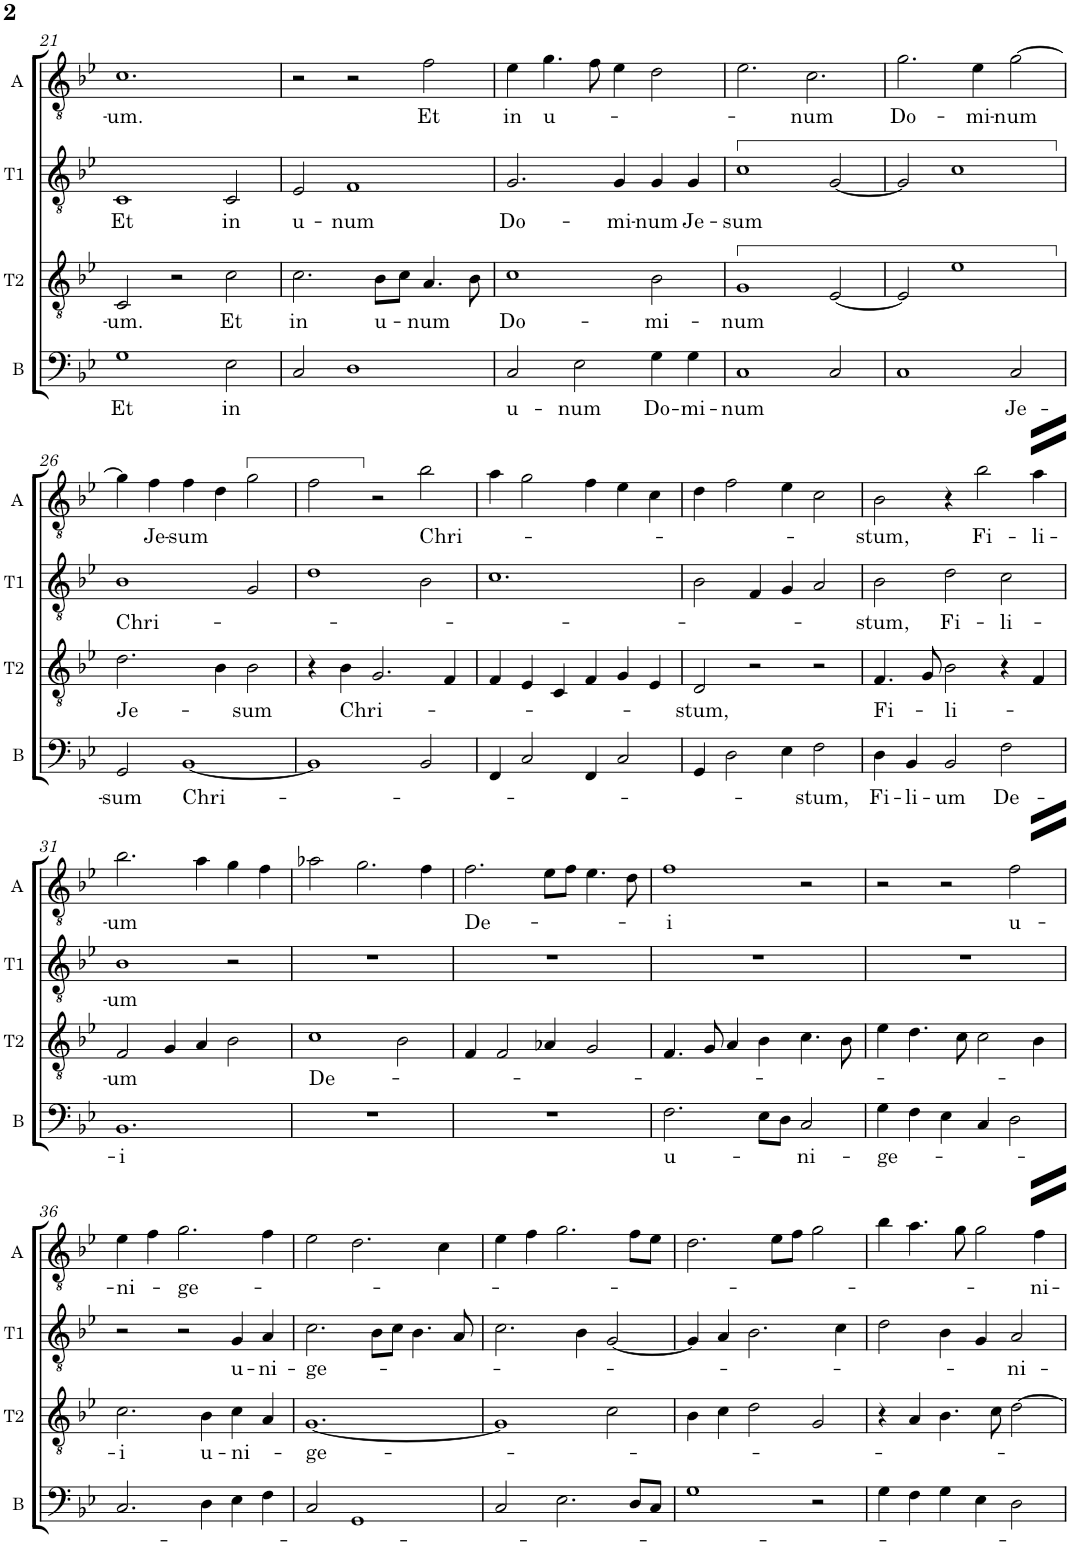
**kern	**text	**kern	**text	**kern	**text	**kern	**text
*part4	*part4	*part3	*part3	*part2	*part2	*part1	*part1
*staff4	*staff4	*staff3	*staff3	*staff2	*staff2	*staff1	*staff1
*I"B	*	*I"T2	*	*I"T1	*	*I"A	*
*I'B	*	*I'T2	*	*I'T1	*	*I'A	*
!!LO:PB:g=z
*clefF4	*	*clefGv2	*	*clefGv2	*	*clefGv2	*
*k[b-e-]	*	*k[b-e-]	*	*k[b-e-]	*	*k[b-e-]	*
*M3/2	*	*M3/2	*	*M3/2	*	*M3/2	*
=21	=21	=21	=21	=21	=21	=21	=21
!	!LO:LY:b	!	!LO:LY:b	!	!LO:LY:b	!	!LO:LY:b
1G	Et	2C/	-um.	1C	Et	1.c	-um.
.	.	2r	.	.	.	.	.
!	!LO:LY:b	!	!LO:LY:b	!	!LO:LY:b	!	!
2E-\	in	2c\	Et	2C/	in	.	.
=22	=22	=22	=22	=22	=22	=22	=22
!	!	!	!LO:LY:b	!	!LO:LY:b	!	!
2C/	.	2.c\	in	2E-/	u-	2r	.
!	!	!	!	!	!LO:LY:b	!	!
1D	.	.	.	1F	-num	2r	.
!	!	!	!LO:LY:b	!	!	!	!
.	.	8B-\L	u-	.	.	.	.
.	.	8c\J	.	.	.	.	.
!	!	!	!LO:LY:b	!	!	!	!LO:LY:b
.	.	4.A/	-num	.	.	2f\	Et
.	.	8B-\	.	.	.	.	.
=23	=23	=23	=23	=23	=23	=23	=23
!	!LO:LY:b	!	!LO:LY:b	!	!LO:LY:b	!	!LO:LY:b
2C/	u-	1c	Do-	2.G/	Do-	4e-\	in
!	!	!	!	!	!	!	!LO:LY:b
.	.	.	.	.	.	4.g\	u-
!	!LO:LY:b	!	!	!	!	!	!
2E-\	-num	.	.	.	.	.	.
.	.	.	.	.	.	8f\	.
!	!	!	!	!	!LO:LY:b	!	!
.	.	.	.	4G/	-mi-	4e-\	.
!	!LO:LY:b	!	!LO:LY:b	!	!LO:LY:b	!	!
4G\	Do-	2B-\	-mi-	4G/	-num	2d\	.
!	!LO:LY:b	!	!	!	!LO:LY:b	!	!
4G\	-mi-	.	.	4G/	Je-	.	.
=24	=24	=24	=24	=24	=24	=24	=24
!	!LO:LY:b	!	!LO:LY:b	!	!LO:LY:b	!	!
1C	-num	1G	-num	1c	-sum	2.e-\	.
!	!	!	!	!	!	!	!LO:LY:b
.	.	.	.	.	.	2.c\	-num
2C/	.	[2E-/	.	[2G/	.	.	.
=25	=25	=25	=25	=25	=25	=25	=25
!	!	!	!	!	!	!	!LO:LY:b
1C	.	2E-/]	.	2G/]	.	2.g\	Do-
.	.	1e-	.	1c	.	.	.
!	!	!	!	!	!	!	!LO:LY:b
.	.	.	.	.	.	4e-\	-mi-
!	!LO:LY:b	!	!	!	!	!	!LO:LY:b
2C/	Je-	.	.	.	.	[2g\	-num
!!LO:LB:g=z
=26	=26	=26	=26	=26	=26	=26	=26
!	!LO:LY:b	!	!LO:LY:b	!	!LO:LY:b	!	!
2GG/	-sum	2.d\	Je-	1B-	Chri-	4g\]	.
!	!	!	!	!	!	!	!LO:LY:b
.	.	.	.	.	.	4f\	Je-
!	!LO:LY:b	!	!	!	!	!	!LO:LY:b
[1BB-	Chri-	.	.	.	.	4f\	-sum
.	.	4B-\	.	.	.	4d\	.
!	!	!	!LO:LY:b	!	!	!	!
.	.	2B-\	-sum	2G/	.	2g\	.
=27	=27	=27	=27	=27	=27	=27	=27
1BB-]	.	4r	.	1d	.	2f\	.
!	!	!	!LO:LY:b	!	!	!	!
.	.	4B-\	Chri-	.	.	.	.
.	.	2.G/	.	.	.	2r	.
!	!	!	!	!	!	!	!LO:LY:b
2BB-/	.	.	.	2B-\	.	2b-\	Chri-
.	.	4F/	.	.	.	.	.
=28	=28	=28	=28	=28	=28	=28	=28
4FF/	.	4F/	.	1.c	.	4a\	.
2C/	.	4E-/	.	.	.	2g\	.
.	.	4C/	.	.	.	.	.
4FF/	.	4F/	.	.	.	4f\	.
2C/	.	4G/	.	.	.	4e-\	.
.	.	4E-/	.	.	.	4c\	.
=29	=29	=29	=29	=29	=29	=29	=29
!	!	!	!LO:LY:b	!	!	!	!
4GG/	.	2D/	-stum,	2B-\	.	4d\	.
2D\	.	.	.	.	.	2f\	.
.	.	2r	.	4F/	.	.	.
4E-\	.	.	.	4G/	.	4e-\	.
!	!LO:LY:b	!	!	!	!	!	!
2F\	-stum,	2r	.	2A/	.	2c\	.
=30	=30	=30	=30	=30	=30	=30	=30
!	!LO:LY:b	!	!LO:LY:b	!	!LO:LY:b	!	!LO:LY:b
4D\	Fi-	4.F/	Fi-	2B-\	-stum,	2B-\	-stum,
!	!LO:LY:b	!	!	!	!	!	!
4BB-/	-li-	.	.	.	.	.	.
.	.	8G/	.	.	.	.	.
!	!LO:LY:b	!	!LO:LY:b	!	!LO:LY:b	!	!
2BB-/	-um	2B-\	-li-	2d\	Fi-	4r	.
!	!	!	!	!	!	!	!LO:LY:b
.	.	.	.	.	.	2b-\	Fi-
!	!LO:LY:b	!	!	!	!LO:LY:b	!	!
2F\	De-	4r	.	2c\	-li-	.	.
!	!	!	!	!	!	!	!LO:LY:b
.	.	4F/	.	.	.	4a\	-li-
!!LO:LB:g=z
=31	=31	=31	=31	=31	=31	=31	=31
!	!LO:LY:b	!	!LO:LY:b	!	!LO:LY:b	!	!LO:LY:b
1.BB-	-i	2F/	-um	1B-	-um	2.b-\	-um
.	.	4G/	.	.	.	.	.
.	.	4A/	.	.	.	4a\	.
.	.	2B-\	.	2r	.	4g\	.
.	.	.	.	.	.	4f\	.
=32	=32	=32	=32	=32	=32	=32	=32
!	!	!	!LO:LY:b	!	!	!	!
1.r	.	1c	De-	1.r	.	2a-X\	.
.	.	.	.	.	.	2.g\	.
.	.	2B-\	.	.	.	.	.
.	.	.	.	.	.	4f\	.
=33	=33	=33	=33	=33	=33	=33	=33
!	!	!	!	!	!	!	!LO:LY:b
1.r	.	4F/	.	1.r	.	2.f\	De-
.	.	2F/	.	.	.	.	.
.	.	4A-X/	.	.	.	8e-\L	.
.	.	.	.	.	.	8f\J	.
.	.	2G/	.	.	.	4.e-\	.
.	.	.	.	.	.	8d\	.
=34	=34	=34	=34	=34	=34	=34	=34
!	!LO:LY:b	!	!	!	!	!	!LO:LY:b
2.F\	u-	4.F/	.	1.r	.	1f	-i
.	.	8G/	.	.	.	.	.
.	.	4A/	.	.	.	.	.
8E-\L	.	4B-\	.	.	.	.	.
8D\J	.	.	.	.	.	.	.
!	!LO:LY:b	!	!	!	!	!	!
2C/	ni-	4.c\	.	.	.	2r	.
.	.	8B-\	.	.	.	.	.
=35	=35	=35	=35	=35	=35	=35	=35
!	!LO:LY:b	!	!	!	!	!	!
4G\	-ge-	4e-\	.	1.r	.	2r	.
4F\	.	4.d\	.	.	.	.	.
4E-\	.	.	.	.	.	2r	.
.	.	8c\	.	.	.	.	.
4C/	.	2c\	.	.	.	.	.
!	!	!	!	!	!	!	!LO:LY:b
2D\	.	.	.	.	.	2f\	u-
.	.	4B-\	.	.	.	.	.
!!LO:LB:g=z
=36	=36	=36	=36	=36	=36	=36	=36
!	!	!	!LO:LY:b	!	!	!	!LO:LY:b
2.C/	.	2.c\	-i	2r	.	4e-\	-ni-
.	.	.	.	.	.	4f\	.
!	!	!	!	!	!	!	!LO:LY:b
.	.	.	.	2r	.	2.g\	-ge-
!	!	!	!LO:LY:b	!	!	!	!
4D\	.	4B-\	u-	.	.	.	.
!	!	!	!LO:LY:b	!	!LO:LY:b	!	!
4E-\	.	4c\	-ni-	4G/	u-	.	.
!	!	!	!	!	!LO:LY:b	!	!
4F\	.	4A/	.	4A/	-ni-	4f\	.
=37	=37	=37	=37	=37	=37	=37	=37
!	!	!	!LO:LY:b	!	!LO:LY:b	!	!
2C/	.	[1.G	-ge-	2.c\	-ge-	2e-\	.
1GG	.	.	.	.	.	2.d\	.
.	.	.	.	8B-\L	.	.	.
.	.	.	.	8c\J	.	.	.
.	.	.	.	4.B-\	.	.	.
.	.	.	.	.	.	4c\	.
.	.	.	.	8A/	.	.	.
=38	=38	=38	=38	=38	=38	=38	=38
2C/	.	1G]	.	2.c\	.	4e-\	.
.	.	.	.	.	.	4f\	.
2.E-\	.	.	.	.	.	2.g\	.
.	.	.	.	4B-\	.	.	.
.	.	2c\	.	[2G/	.	.	.
8D/L	.	.	.	.	.	8f\L	.
8C/J	.	.	.	.	.	8e-\J	.
=39	=39	=39	=39	=39	=39	=39	=39
1G	.	4B-\	.	4G/]	.	2.d\	.
.	.	4c\	.	4A/	.	.	.
.	.	2d\	.	2.B-\	.	.	.
.	.	.	.	.	.	8e-\L	.
.	.	.	.	.	.	8f\J	.
2r	.	2G/	.	.	.	2g\	.
.	.	.	.	4c\	.	.	.
=40	=40	=40	=40	=40	=40	=40	=40
4G\	.	4r	.	2d\	.	4b-\	.
4F\	.	4A/	.	.	.	4.a\	.
4G\	.	4.B-\	.	4B-\	.	.	.
.	.	.	.	.	.	8g\	.
4E-\	.	.	.	4G/	.	2g\	.
.	.	8c\	.	.	.	.	.
!	!	!	!	!	!LO:LY:b	!	!
2D\	.	[2d\	.	2A/	ni-	.	.
!	!	!	!	!	!	!	!LO:LY:b
.	.	.	.	.	.	4f\	ni-
=	=	=	=	=	=	=	=
*-	*-	*-	*-	*-	*-	*-	*-
